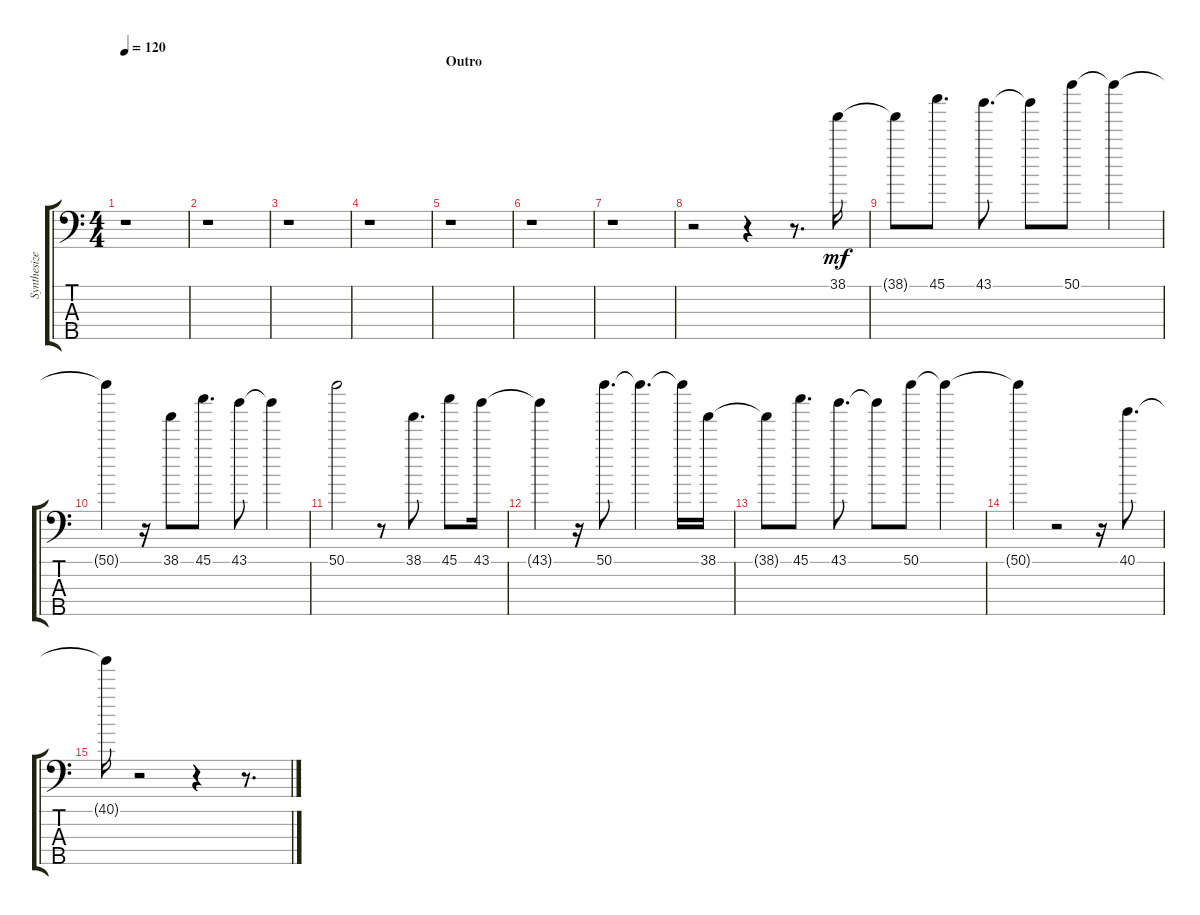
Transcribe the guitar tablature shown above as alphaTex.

\track ("Synthesizer Bass" "Synthesize") {instrument synthbass1}
\staff {score tabs}
\tuning (G2 D2 A1 E1 B0) {hide}
\ts (4 4)
\tempo 120
\clef f4
\ks aminor
r.1{dy mf} |
r.1 |
r.1 |
r.1 |
\section ("" "Outro")
r.1 |
r.1 |
r.1 |
r.2 r.4 r.8{d} 38.1.16 |
38.1{t}.8 45.1.8{d} 43.1.8{d} 43.1{t}.8 50.1.8 50.1{t}.4 |
50.1{t}.4 r.16 38.1.8 45.1.8{d} 43.1.8 43.1{t}.4 |
50.1.2 r.8 38.1.8{d} 45.1.8 43.1.16 |
43.1{t}.4 r.16 50.1.8{d} 50.1{t}.4{d} 50.1{t}.16 38.1.16 |
38.1{t}.8 45.1.8{d} 43.1.8{d} 43.1{t}.8 50.1.8 50.1{t}.4 |
50.1{t}.4 r.2 r.16 40.1.8{d} |
40.1{t}.16 r.2 r.4 r.8{d}
